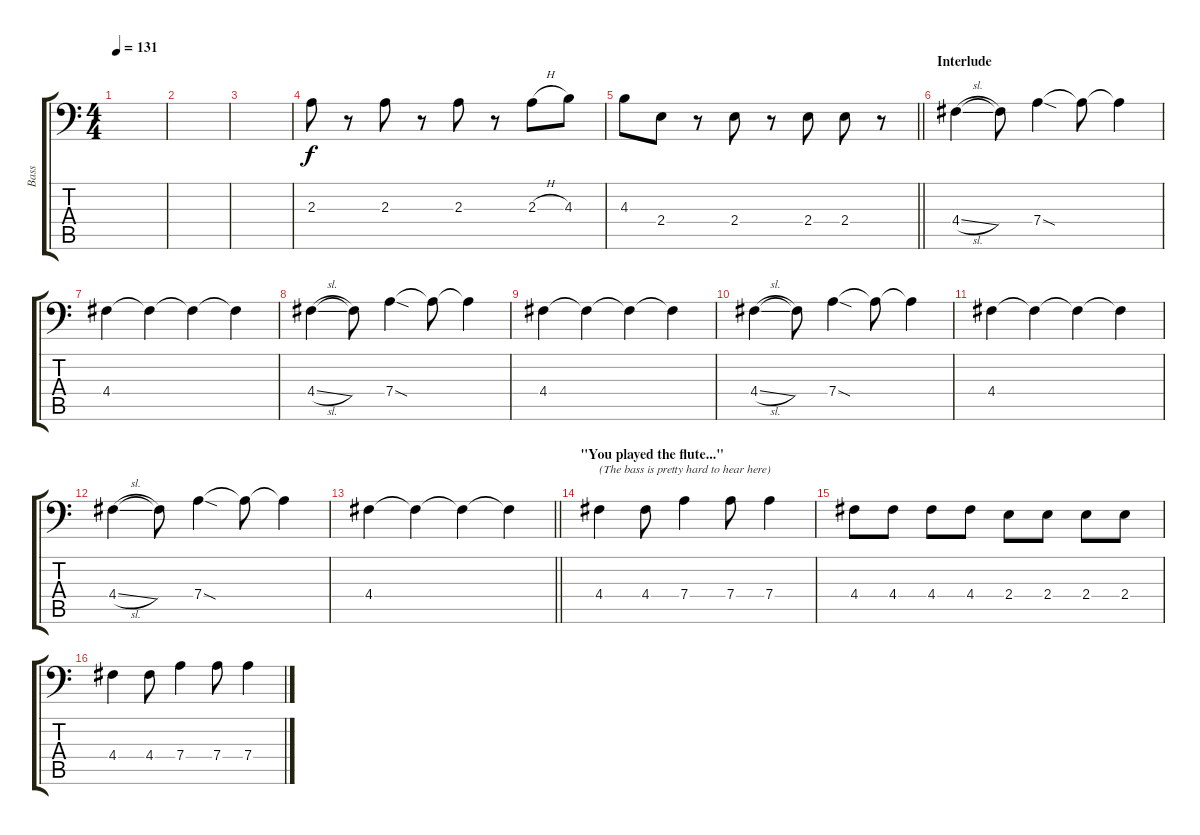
\track ("Bass" "Bass") {instrument electricbassfinger}
\staff {score tabs}
\tuning (E3 B2 G2 D2 A1 E1) {hide}
\ts (4 4)
\tempo 131
\clef f4
\ks c
|
|
|
2.3.8 r.8 2.3.8 r.8 2.3.8 r.8 2.3{h}.8 4.3.8 |
\barLineRight lightlight
4.3.8 2.4.8 r.8 2.4.8 r.8 2.4.8 2.4.8 r.8 |
\section ("" "Interlude")
4.4{sl}.4 4.4{t}.8 7.4{sod}.4 7.4{t}.8 7.4{t}.4 |
4.4.4 4.4{t}.4 4.4{t}.4 4.4{t}.4 |
4.4{sl}.4 4.4{t}.8 7.4{sod}.4 7.4{t}.8 7.4{t}.4 |
4.4.4 4.4{t}.4 4.4{t}.4 4.4{t}.4 |
4.4{sl}.4 4.4{t}.8 7.4{sod}.4 7.4{t}.8 7.4{t}.4 |
4.4.4 4.4{t}.4 4.4{t}.4 4.4{t}.4 |
4.4{sl}.4 4.4{t}.8 7.4{sod}.4 7.4{t}.8 7.4{t}.4 |
\barLineRight lightlight
4.4.4 4.4{t}.4 4.4{t}.4 4.4{t}.4 |
\section ("" "\"You played the flute...\"")
4.4.4{txt "(The bass is pretty hard to hear here)" volume 12} 4.4.8 7.4.4 7.4.8 7.4.4 |
4.4.8{volume 12} 4.4.8 4.4.8 4.4.8 2.4.8 2.4.8 2.4.8 2.4.8 |
4.4.4{volume 12} 4.4.8 7.4.4 7.4.8 7.4.4
